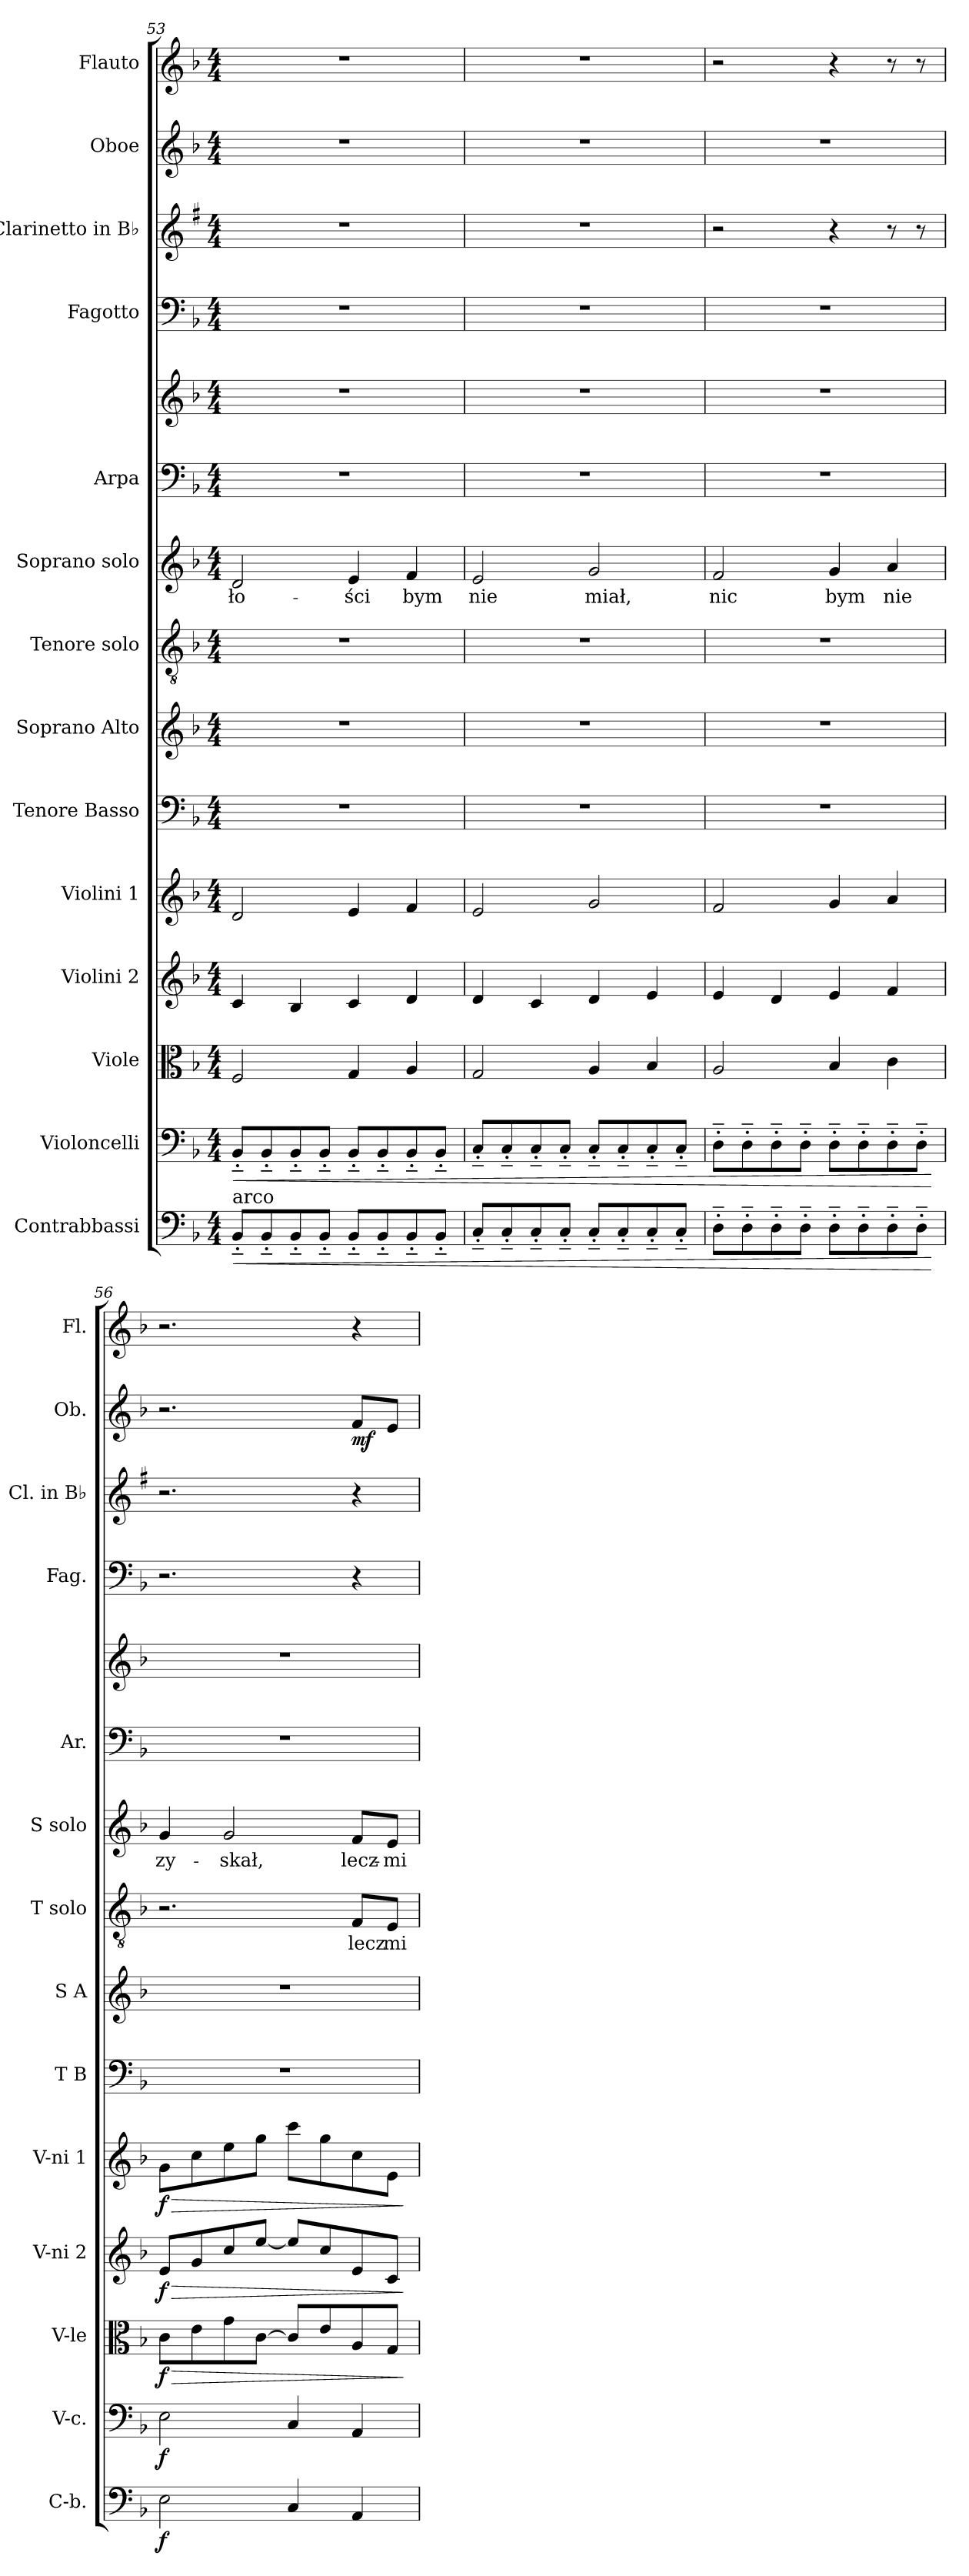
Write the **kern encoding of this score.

**kern	**dynam	**kern	**dynam	**kern	**dynam	**kern	**dynam	**kern	**dynam	**kern	**kern	**kern	**text	**kern	**text	**kern	**kern	**kern	**kern	**kern	**dynam	**kern
*part14	*part14	*part13	*part13	*part12	*part12	*part11	*part11	*part10	*part10	*part9	*part8	*part7	*part7	*part6	*part6	*part5	*part5	*part4	*part3	*part2	*part2	*part1
*staff15	*staff15	*staff14	*staff14	*staff13	*staff13	*staff12	*staff12	*staff11	*staff11	*staff10	*staff9	*staff8	*staff8	*staff7	*staff7	*staff6	*staff5	*staff4	*staff3	*staff2	*staff2	*staff1
*I"Contrabbassi	*	*I"Violoncelli	*	*I"Viole	*	*I"Violini 2	*	*I"Violini 1	*	*I"Tenore Basso	*I"Soprano Alto	*I"Tenore solo	*	*I"Soprano solo	*	*I"Arpa	*	*I"Fagotto	*I"Clarinetto in B♭	*I"Oboe	*	*I"Flauto
*I'C-b.	*	*I'V-c.	*	*I'V-le	*	*I'V-ni 2	*	*I'V-ni 1	*	*I'T B	*I'S A	*I'T solo	*	*I'S solo	*	*I'Ar.	*	*I'Fag.	*I'Cl. in B♭	*I'Ob.	*	*I'Fl.
*clefF4	*	*clefF4	*	*clefC3	*	*clefG2	*	*clefG2	*	*clefF4	*clefG2	*clefGv2	*	*clefG2	*	*clefF4	*clefG2	*clefF4	*clefG2	*clefG2	*	*clefG2
*	*	*	*	*	*	*	*	*	*	*	*	*	*	*	*	*	*	*	*ITrd1c2	*	*	*
*k[b-]	*	*k[b-]	*	*k[b-]	*	*k[b-]	*	*k[b-]	*	*k[b-]	*k[b-]	*k[b-]	*	*k[b-]	*	*k[b-]	*k[b-]	*k[b-]	*k[b-]	*k[b-]	*	*k[b-]
*M4/4	*	*M4/4	*	*M4/4	*	*M4/4	*	*M4/4	*	*M4/4	*M4/4	*M4/4	*	*M4/4	*	*M4/4	*M4/4	*M4/4	*M4/4	*M4/4	*	*M4/4
=53	=53	=53	=53	=53	=53	=53	=53	=53	=53	=53	=53	=53	=53	=53	=53	=53	=53	=53	=53	=53	=53	=53
!LO:TX:a:t=arco	!	!	!	!	!	!	!	!	!	!	!	!	!	!	!	!	!	!	!	!	!	!
!	!LO:HP:b	!	!LO:HP:b	!	!	!	!	!	!	!	!	!	!	!	!	!	!	!	!	!	!	!
8BB-'~L	<	8BB-'~L	<	2F	.	4c	.	2d	.	1r	1r	1r	.	2d	-ło-	1r	1r	1r	1r	1r	.	1r
8BB-'~	.	8BB-'~	.	.	.	.	.	.	.	.	.	.	.	.	.	.	.	.	.	.	.	.
8BB-'~	.	8BB-'~	.	.	.	4B-	.	.	.	.	.	.	.	.	.	.	.	.	.	.	.	.
8BB-'~J	.	8BB-'~J	.	.	.	.	.	.	.	.	.	.	.	.	.	.	.	.	.	.	.	.
8BB-'~L	.	8BB-'~L	.	4G	.	4c	.	4e	.	.	.	.	.	4e	-ści	.	.	.	.	.	.	.
8BB-'~	.	8BB-'~	.	.	.	.	.	.	.	.	.	.	.	.	.	.	.	.	.	.	.	.
8BB-'~	.	8BB-'~	.	4A	.	4d	.	4f	.	.	.	.	.	4f	bym	.	.	.	.	.	.	.
8BB-'~J	.	8BB-'~J	.	.	.	.	.	.	.	.	.	.	.	.	.	.	.	.	.	.	.	.
=54	=54	=54	=54	=54	=54	=54	=54	=54	=54	=54	=54	=54	=54	=54	=54	=54	=54	=54	=54	=54	=54	=54
8C'~L	.	8C'~L	.	2G	.	4d	.	2e	.	1r	1r	1r	.	2e	nie	1r	1r	1r	1r	1r	.	1r
8C'~	.	8C'~	.	.	.	.	.	.	.	.	.	.	.	.	.	.	.	.	.	.	.	.
8C'~	.	8C'~	.	.	.	4c	.	.	.	.	.	.	.	.	.	.	.	.	.	.	.	.
8C'~J	.	8C'~J	.	.	.	.	.	.	.	.	.	.	.	.	.	.	.	.	.	.	.	.
8C'~L	.	8C'~L	.	4A	.	4d	.	2g	.	.	.	.	.	2g	miał,	.	.	.	.	.	.	.
8C'~	.	8C'~	.	.	.	.	.	.	.	.	.	.	.	.	.	.	.	.	.	.	.	.
8C'~	.	8C'~	.	4B-	.	4e	.	.	.	.	.	.	.	.	.	.	.	.	.	.	.	.
8C'~J	.	8C'~J	.	.	.	.	.	.	.	.	.	.	.	.	.	.	.	.	.	.	.	.
=55	=55	=55	=55	=55	=55	=55	=55	=55	=55	=55	=55	=55	=55	=55	=55	=55	=55	=55	=55	=55	=55	=55
8D'~L	.	8D'~L	.	2A	.	4e	.	2f	.	1r	1r	1r	.	2f	nic	1r	1r	1r	2r	1r	.	2r
8D'~	.	8D'~	.	.	.	.	.	.	.	.	.	.	.	.	.	.	.	.	.	.	.	.
8D'~	.	8D'~	.	.	.	4d	.	.	.	.	.	.	.	.	.	.	.	.	.	.	.	.
8D'~J	.	8D'~J	.	.	.	.	.	.	.	.	.	.	.	.	.	.	.	.	.	.	.	.
8D'~L	.	8D'~L	.	4B-	.	4e	.	4g	.	.	.	.	.	4g	bym	.	.	.	4r	.	.	4r
8D'~	.	8D'~	.	.	.	.	.	.	.	.	.	.	.	.	.	.	.	.	.	.	.	.
8D'~	.	8D'~	.	4c	.	4f	.	4a	.	.	.	.	.	4a	nie	.	.	.	8r	.	.	8r
8D'~J	.	8D'~J	.	.	.	.	.	.	.	.	.	.	.	.	.	.	.	.	8r	.	.	8r
.	[	.	[	.	.	.	.	.	.	.	.	.	.	.	.	.	.	.	.	.	.	.
=56	=56	=56	=56	=56	=56	=56	=56	=56	=56	=56	=56	=56	=56	=56	=56	=56	=56	=56	=56	=56	=56	=56
!	!	!	!	!	!LO:HP:b	!	!LO:HP:b	!	!LO:HP:b	!	!	!	!	!	!	!	!	!	!	!	!	!
2E	f	2E	f	8cL	> f	8eL	> f	8gL	> f	1r	1r	2.r	.	4g	zy-	1r	1r	2.r	2.r	2.r	.	2.r
.	.	.	.	8e	.	8g	.	8cc	.	.	.	.	.	.	.	.	.	.	.	.	.	.
.	.	.	.	8g	.	8cc	.	8ee	.	.	.	.	.	2g	-skał,	.	.	.	.	.	.	.
.	.	.	.	[8cJ	.	[8eeJ	.	8ggJ	.	.	.	.	.	.	.	.	.	.	.	.	.	.
4C	.	4C	.	8cL]	.	8eeL]	.	8cccL	.	.	.	.	.	.	.	.	.	.	.	.	.	.
.	.	.	.	8e	.	8cc	.	8gg	.	.	.	.	.	.	.	.	.	.	.	.	.	.
4AA	.	4AA	.	8A	.	8e	.	8cc	.	.	.	8FL	lecz	8fL	lecz-	.	.	4r	4r	8fL	mf	4r
.	.	.	.	8GJ	.	8cJ	.	8eJ	.	.	.	8EJ	mi-	8eJ	-mi-	.	.	.	.	8eJ	.	.
.	.	.	.	.	]	.	]	.	]	.	.	.	.	.	.	.	.	.	.	.	.	.
=	=	=	=	=	=	=	=	=	=	=	=	=	=	=	=	=	=	=	=	=	=	=
*-	*-	*-	*-	*-	*-	*-	*-	*-	*-	*-	*-	*-	*-	*-	*-	*-	*-	*-	*-	*-	*-	*-
